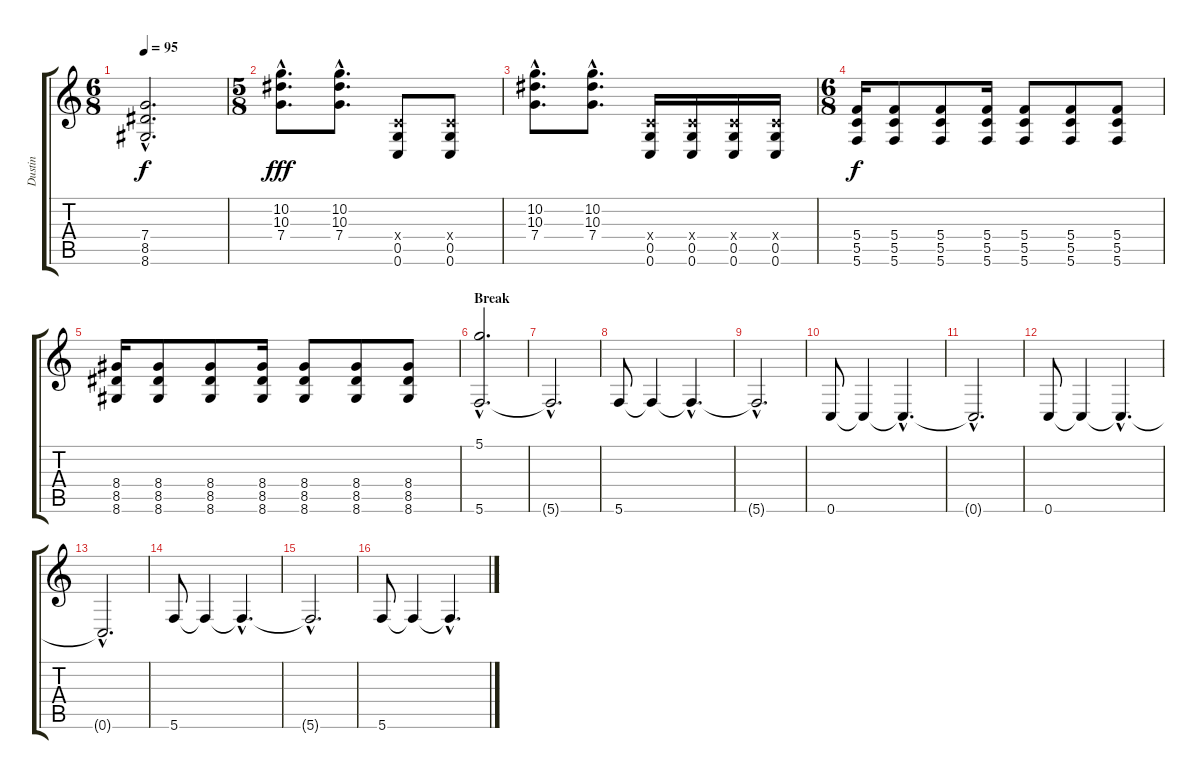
\track ("Dustin " "Dustin ") {instrument distortionguitar}
\staff {score tabs}
\tuning (D4 A3 F3 C3 G2 C2) {hide}
\ts (6 8)
\tempo 95
\clef g2
\ks c
(7.4{hac} 8.5{hac} 8.6{hac}).2{d dy f} |
\ts (5 8)
(10.2{hac} 10.3{hac} 7.4{hac}).8{d dy fff} (10.2{hac} 10.3{hac} 7.4{hac}).8{d} (0.4{x} 0.5 0.6).8 (0.4{x} 0.5 0.6).8 |
(10.2{hac} 10.3{hac} 7.4{hac}).8{d} (10.2{hac} 10.3{hac} 7.4{hac}).8{d} (0.4{x} 0.5 0.6).16 (0.4{x} 0.5 0.6).16 (0.4{x} 0.5 0.6).16 (0.4{x} 0.5 0.6).16 |
\ts (6 8)
(5.4 5.5 5.6).16{dy f} (5.4 5.5 5.6).8 (5.4 5.5 5.6).8 (5.4 5.5 5.6).16 (5.4 5.5 5.6).8 (5.4 5.5 5.6).8 (5.4 5.5 5.6).8 |
(8.4 8.5 8.6).16 (8.4 8.5 8.6).8 (8.4 8.5 8.6).8 (8.4 8.5 8.6).16 (8.4 8.5 8.6).8 (8.4 8.5 8.6).8 (8.4 8.5 8.6).8 |
\section ("" "Break")
(5.1{hac} 5.6{hac}).2{d volume 3} |
5.6{hac t}.2{d} |
5.6.8{volume 15} 5.6{t}.4{volume 3} 5.6{hac t}.4{d} |
5.6{hac t}.2{d} |
0.6.8{volume 15} 0.6{t}.4{volume 3} 0.6{hac t}.4{d} |
0.6{hac t}.2{d} |
0.6.8{volume 15} 0.6{t}.4{volume 3} 0.6{hac t}.4{d} |
0.6{hac t}.2{d} |
5.6.8{volume 15} 5.6{t}.4{volume 3} 5.6{hac t}.4{d} |
5.6{hac t}.2{d} |
5.6.8{volume 15} 5.6{t}.4{volume 3} 5.6{hac t}.4{d}
